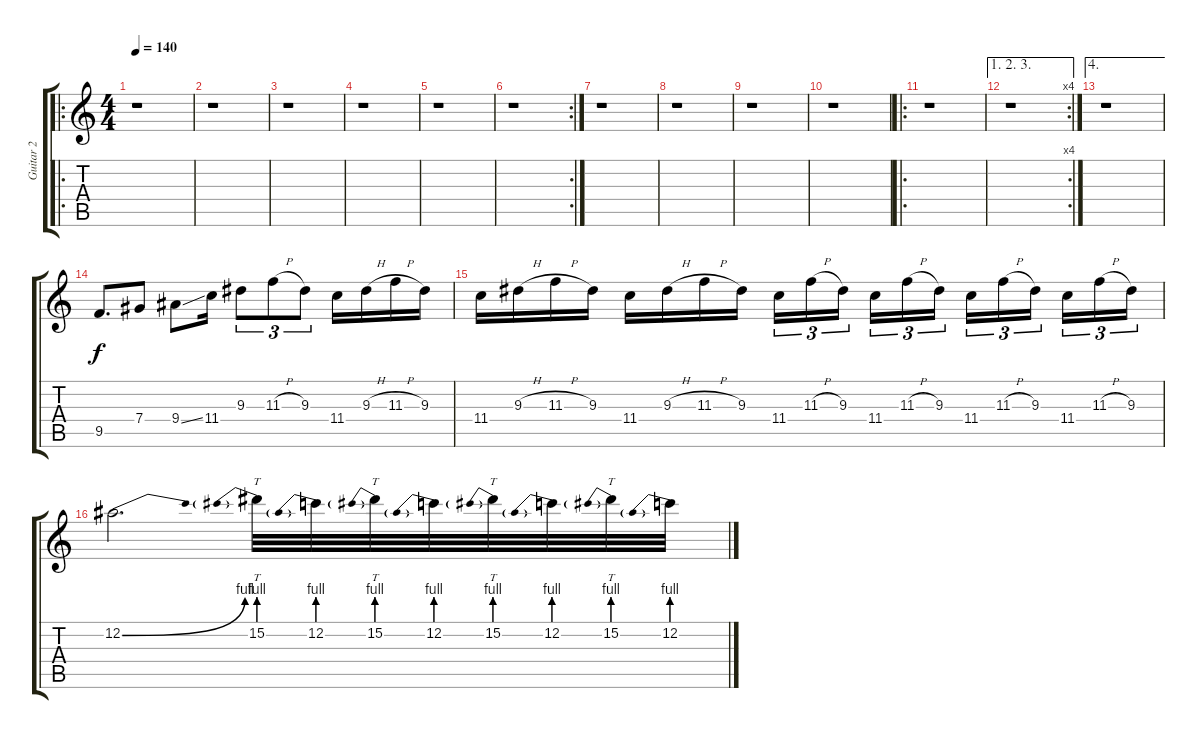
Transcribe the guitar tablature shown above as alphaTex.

\track ("Guitar 2" "Guitar 2") {instrument distortionguitar}
\staff {score tabs}
\tuning (Eb4 Bb3 Gb3 Db3 Ab2 Eb2) {hide}
\ro
\ts (4 4)
\tempo 140
\clef g2
\ks c
r.1{dy f} |
r.1 |
r.1 |
r.1 |
r.1 |
\rc 2
r.1 |
r.1 |
r.1 |
r.1 |
r.1 |
\ro
r.1 |
\ae (1 2 3)
\rc 4
r.1 |
\ae 4
r.1 |
9.5.8{d} 7.4.8 9.4{ss}.8 11.4.16 9.3.8{tu (3 2)} 11.3{h}.8{tu (3 2)} 9.3.8{tu (3 2)} 11.4.16 9.3{h}.16 11.3{h}.16 9.3.16 |
11.4.16 9.3{h}.16 11.3{h}.16 9.3.16 11.4.16 9.3{h}.16 11.3{h}.16 9.3.16 11.4.16{tu (3 2)} 11.3{h}.16{tu (3 2)} 9.3.16{tu (3 2) beam splitsecondary} 11.4.16{tu (3 2)} 11.3{h}.16{tu (3 2)} 9.3.16{tu (3 2)} 11.4.16{tu (3 2)} 11.3{h}.16{tu (3 2)} 9.3.16{tu (3 2) beam splitsecondary} 11.4.16{tu (3 2)} 11.3{h}.16{tu (3 2)} 9.3.16{tu (3 2)} |
12.2{be (bend 0 0 60 4)}.2{d} 15.2{be (prebend 0 4 60 4)}.32{tt} 12.2{be (prebend 0 4 60 4)}.32 15.2{be (prebend 0 4 60 4)}.32{tt} 12.2{be (prebend 0 4 60 4)}.32 15.2{be (prebend 0 4 60 4)}.32{tt} 12.2{be (prebend 0 4 60 4)}.32 15.2{be (prebend 0 4 60 4)}.32{tt} 12.2{be (prebend 0 4 60 4)}.32
